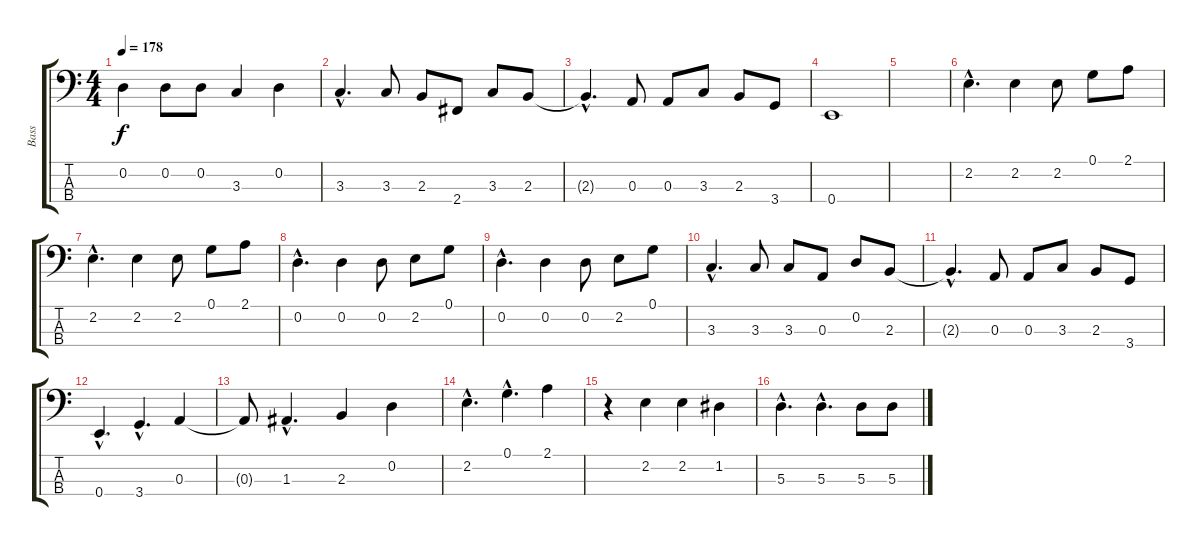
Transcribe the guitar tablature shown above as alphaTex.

\track ("Bass" "Bass") {instrument electricbassfinger}
\staff {score tabs}
\tuning (G2 D2 A1 E1) {hide}
\ts (4 4)
\tempo 178
\clef f4
\ks c
0.2.4{dy f} 0.2.8 0.2.8 3.3.4 0.2.4 |
3.3{hac}.4{d} 3.3.8 2.3.8 2.4.8 3.3.8 2.3.8 |
2.3{hac t}.4{d} 0.3.8 0.3.8 3.3.8 2.3.8 3.4.8 |
0.4.1 |
|
2.2{hac}.4{d} 2.2.4 2.2.8 0.1.8 2.1.8 |
2.2{hac}.4{d} 2.2.4 2.2.8 0.1.8 2.1.8 |
0.2{hac}.4{d} 0.2.4 0.2.8 2.2.8 0.1.8 |
0.2{hac}.4{d} 0.2.4 0.2.8 2.2.8 0.1.8 |
3.3{hac}.4{d} 3.3.8 3.3.8 0.3.8 0.2.8 2.3.8 |
2.3{hac t}.4{d} 0.3.8 0.3.8 3.3.8 2.3.8 3.4.8 |
0.4{hac}.4{d} 3.4{hac}.4{d} 0.3.4 |
0.3{t}.8 1.3{hac}.4{d} 2.3.4 0.2.4 |
2.2{hac}.4{d} 0.1{hac}.4{d} 2.1.4 |
r.4 2.2.4 2.2.4 1.2.4 |
5.3{hac}.4{d} 5.3{hac}.4{d} 5.3.8 5.3.8
